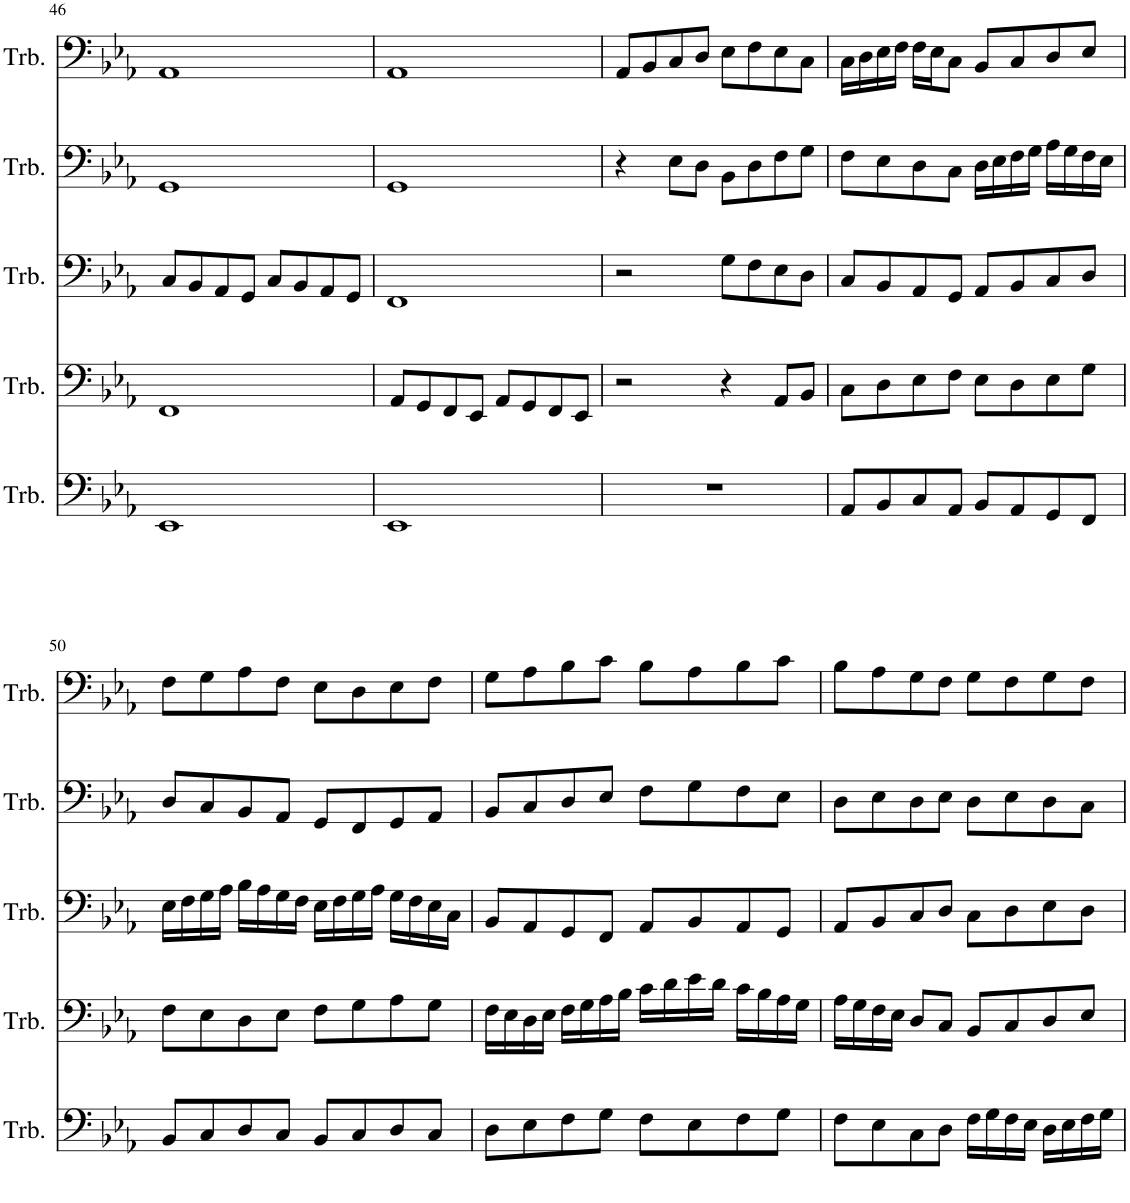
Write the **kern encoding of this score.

**kern	**kern	**kern	**kern	**kern
*part5	*part4	*part3	*part2	*part1
*staff5	*staff4	*staff3	*staff2	*staff1
*I"Trombone	*I"Trombone	*I"Trombone	*I"Trombone	*I"Trombone
*I'Trb.	*I'Trb.	*I'Trb.	*I'Trb.	*I'Trb.
!!LO:PB:g=z
*clefF4	*clefF4	*clefF4	*clefF4	*clefF4
*k[b-e-a-]	*k[b-e-a-]	*k[b-e-a-]	*k[b-e-a-]	*k[b-e-a-]
*M4/4	*M4/4	*M4/4	*M4/4	*M4/4
=46	=46	=46	=46	=46
1EE-	1FF	8C/L	1GG	1AA-
.	.	8BB-/	.	.
.	.	8AA-/	.	.
.	.	8GG/J	.	.
.	.	8C/L	.	.
.	.	8BB-/	.	.
.	.	8AA-/	.	.
.	.	8GG/J	.	.
=47	=47	=47	=47	=47
1EE-	8AA-/L	1FF	1GG	1AA-
.	8GG/	.	.	.
.	8FF/	.	.	.
.	8EE-/J	.	.	.
.	8AA-/L	.	.	.
.	8GG/	.	.	.
.	8FF/	.	.	.
.	8EE-/J	.	.	.
=48	=48	=48	=48	=48
1r	2r	2r	4r	8AA-/L
.	.	.	.	8BB-/
.	.	.	8E-\L	8C/
.	.	.	8D\J	8D/J
.	4r	8G\L	8BB-\L	8E-\L
.	.	8F\	8D\	8F\
.	8AA-/L	8E-\	8F\	8E-\
.	8BB-/J	8D\J	8G\J	8C\J
=49	=49	=49	=49	=49
8AA-/L	8C\L	8C/L	8F\L	16C\LL
.	.	.	.	16D\
8BB-/	8D\	8BB-/	8E-\	16E-\
.	.	.	.	16F\JJ
8C/	8E-\	8AA-/	8D\	16F\LL
.	.	.	.	16E-\J
8AA-/J	8F\J	8GG/J	8C\J	8C\J
8BB-/L	8E-\L	8AA-/L	16D\LL	8BB-/L
.	.	.	16E-\	.
8AA-/	8D\	8BB-/	16F\	8C/
.	.	.	16G\JJ	.
8GG/	8E-\	8C/	16A-\LL	8D/
.	.	.	16G\	.
8FF/J	8G\J	8D/J	16F\	8E-/J
.	.	.	16E-\JJ	.
!!LO:LB:g=z
=50	=50	=50	=50	=50
8BB-/L	8F\L	16E-\LL	8D/L	8F\L
.	.	16F\	.	.
8C/	8E-\	16G\	8C/	8G\
.	.	16A-\JJ	.	.
8D/	8D\	16B-\LL	8BB-/	8A-\
.	.	16A-\	.	.
8C/J	8E-\J	16G\	8AA-/J	8F\J
.	.	16F\JJ	.	.
8BB-/L	8F\L	16E-\LL	8GG/L	8E-\L
.	.	16F\	.	.
8C/	8G\	16G\	8FF/	8D\
.	.	16A-\JJ	.	.
8D/	8A-\	16G\LL	8GG/	8E-\
.	.	16F\	.	.
8C/J	8G\J	16E-\	8AA-/J	8F\J
.	.	16C\JJ	.	.
=51	=51	=51	=51	=51
8D\L	16F\LL	8BB-/L	8BB-/L	8G\L
.	16E-\	.	.	.
8E-\	16D\	8AA-/	8C/	8A-\
.	16E-\JJ	.	.	.
8F\	16F\LL	8GG/	8D/	8B-\
.	16G\	.	.	.
8G\J	16A-\	8FF/J	8E-/J	8c\J
.	16B-\JJ	.	.	.
8F\L	16c\LL	8AA-/L	8F\L	8B-\L
.	16d\	.	.	.
8E-\	16e-\	8BB-/	8G\	8A-\
.	16d\JJ	.	.	.
8F\	16c\LL	8AA-/	8F\	8B-\
.	16B-\	.	.	.
8G\J	16A-\	8GG/J	8E-\J	8c\J
.	16G\JJ	.	.	.
=52	=52	=52	=52	=52
8F\L	16A-\LL	8AA-/L	8D\L	8B-\L
.	16G\	.	.	.
8E-\	16F\	8BB-/	8E-\	8A-\
.	16E-\JJ	.	.	.
8C\	8D/L	8C/	8D\	8G\
8D\J	8C/J	8D/J	8E-\J	8F\J
16F\LL	8BB-/L	8C\L	8D\L	8G\L
16G\	.	.	.	.
16F\	8C/	8D\	8E-\	8F\
16E-\JJ	.	.	.	.
16D\LL	8D/	8E-\	8D\	8G\
16E-\	.	.	.	.
16F\	8E-/J	8D\J	8C\J	8F\J
16G\JJ	.	.	.	.
=	=	=	=	=
*-	*-	*-	*-	*-
